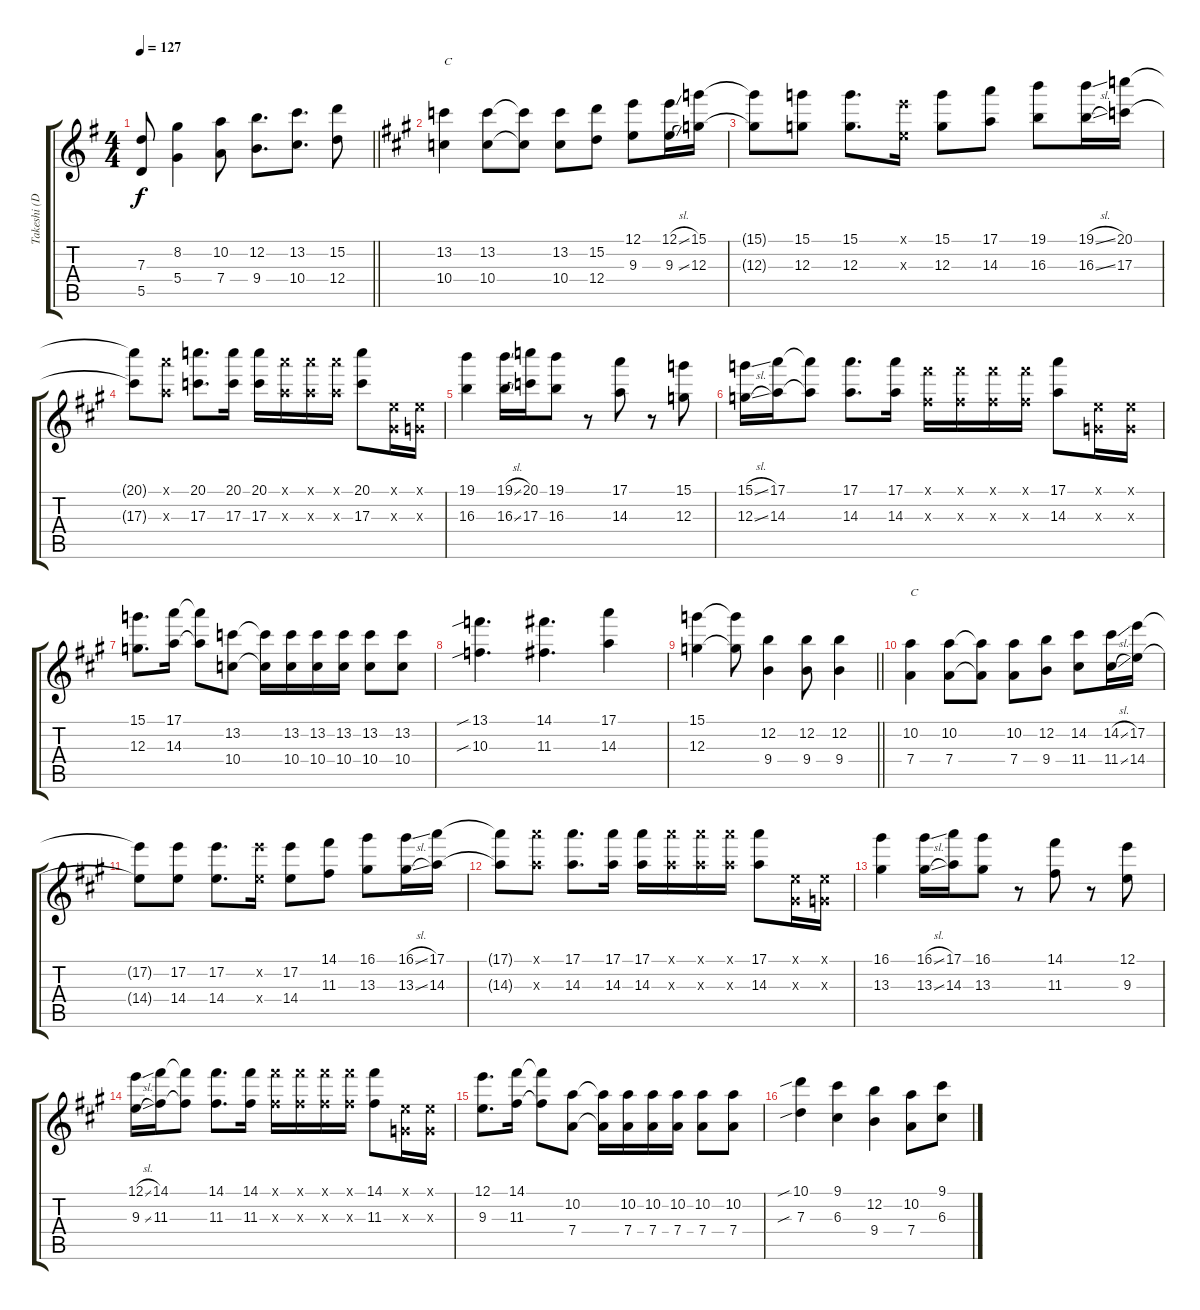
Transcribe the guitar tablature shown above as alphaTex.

\track ("Takeshi (Depa) Miura" "Takeshi (D") {instrument acousticguitarsteel}
\staff {score tabs}
\tuning (E4 B3 G3 D3 A2 E2) {hide}
\ts (4 4)
\tempo 127
\clef g2
\barLineRight lightlight
\ks g
(7.3 5.5).8{dy f} (8.2 5.4).4 (10.2 7.4).8 (12.2 9.4).8{d} (13.2 10.4).8{d} (15.2 12.4).8 |
\ks a
(13.2 10.4).4{txt "C" volume 16} (13.2 10.4).8 (13.2{t} 10.4{t}).8 (13.2 10.4).8 (15.2 12.4).8 (12.1 9.3).8 (12.1{sl} 9.3{sl}).16 (15.1 12.3).16 |
(15.1{t} 12.3{t}).8 (15.1 12.3).8 (15.1 12.3).8{d} (12.1{x} 9.3{x}).16 (15.1 12.3).8 (17.1 14.3).8 (19.1 16.3).8 (19.1{sl} 16.3{sl}).16 (20.1 17.3).16 |
(20.1{t} 17.3{t}).8 (17.1{x} 14.3{x}).8 (20.1 17.3).8{d} (20.1 17.3).16 (20.1 17.3).16 (17.1{x} 14.3{x}).16 (17.1{x} 14.3{x}).16 (17.1{x} 14.3{x}).16 (20.1 17.3).8 (0.1{x} 1.3{x}).16 (0.1{x} 0.3{x}).16 |
(19.1 16.3).4 (19.1{sl} 16.3{sl}).16 (20.1 17.3).16 (19.1 16.3).8 r.8 (17.1 14.3).8 r.8 (15.1 12.3).8 |
(15.1{sl} 12.3{sl}).16 (17.1 14.3).16 (17.1{t} 14.3{t}).8 (17.1 14.3).8{d} (17.1 14.3).16 (14.1{x} 11.3{x}).16 (14.1{x} 11.3{x}).16 (14.1{x} 11.3{x}).16 (14.1{x} 11.3{x}).16 (17.1 14.3).8 (0.1{x} 0.3{x}).16 (0.1{x} 0.3{x}).16 |
(15.1 12.3).8{d} (17.1 14.3).16 (17.1{t} 14.3{t}).8 (13.2 10.4).8 (13.2{t} 10.4{t}).16 (13.2 10.4).16 (13.2 10.4).16 (13.2 10.4).16 (13.2 10.4).8 (13.2 10.4).8 |
(13.1{sib} 10.3{sib}).4{d} (14.1 11.3).4{d} (17.1 14.3).4 |
\barLineRight lightlight
(15.1 12.3).4 (15.1{t} 12.3{t}).8 (12.2 9.4).4 (12.2 9.4).8 (12.2 9.4).4 |
(10.2 7.4).4{txt "C"} (10.2 7.4).8 (10.2{t} 7.4{t}).8 (10.2 7.4).8 (12.2 9.4).8 (14.2 11.4).8 (14.2{sl} 11.4{sl}).16 (17.2 14.4).16 |
(17.2{t} 14.4{t}).8 (17.2 14.4).8 (17.2 14.4).8{d} (17.2{x} 14.4{x}).16 (17.2 14.4).8 (14.1 11.3).8 (16.1 13.3).8 (16.1{sl} 13.3{sl}).16 (17.1 14.3).16 |
(17.1{t} 14.3{t}).8 (17.1{x} 14.3{x}).8 (17.1 14.3).8{d} (17.1 14.3).16 (17.1 14.3).16 (17.1{x} 14.3{x}).16 (17.1{x} 14.3{x}).16 (17.1{x} 14.3{x}).16 (17.1 14.3).8 (0.1{x} 1.3{x}).16 (0.1{x} 0.3{x}).16 |
(16.1 13.3).4 (16.1{sl} 13.3{sl}).16 (17.1 14.3).16 (16.1 13.3).8 r.8 (14.1 11.3).8 r.8 (12.1 9.3).8 |
(12.1{sl} 9.3{sl}).16 (14.1 11.3).16 (14.1{t} 11.3{t}).8 (14.1 11.3).8{d} (14.1 11.3).16 (14.1{x} 11.3{x}).16 (14.1{x} 11.3{x}).16 (14.1{x} 11.3{x}).16 (14.1{x} 11.3{x}).16 (14.1 11.3).8 (0.1{x} 0.3{x}).16 (0.1{x} 0.3{x}).16 |
(12.1 9.3).8{d} (14.1 11.3).16 (14.1{t} 11.3{t}).8 (10.2 7.4).8 (10.2{t} 7.4{t}).16 (10.2 7.4).16 (10.2 7.4).16 (10.2 7.4).16 (10.2 7.4).8 (10.2 7.4).8 |
(10.1{sib} 7.3{sib}).4 (9.1 6.3).4 (12.2 9.4).4 (10.2 7.4).8 (9.1 6.3).8
